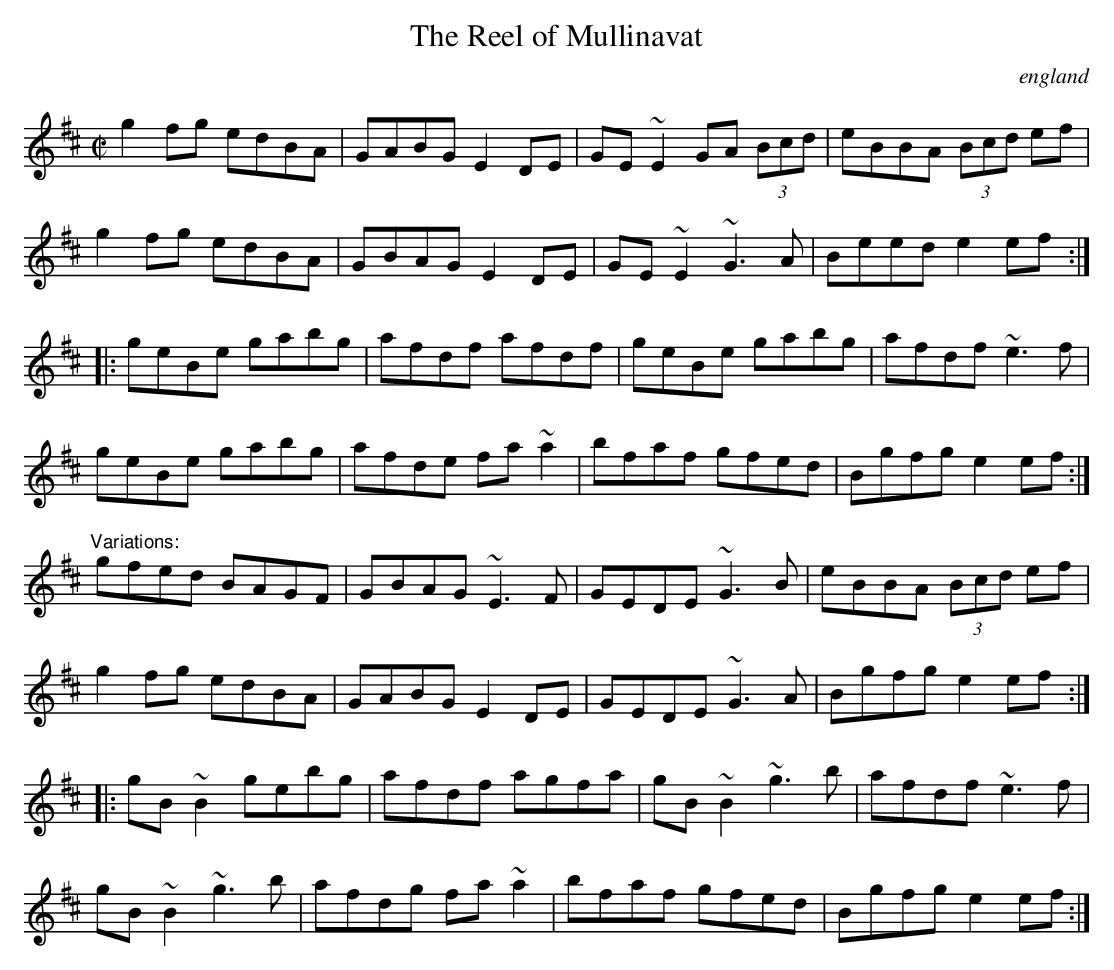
X:1
T:Reel of Mullinavat, The
O:england
M:C|
K:Edor
g2fg edBA|GABG E2DE|GE~E2 GA (3Bcd|eBBA (3Bcd ef|
g2fg edBA|GBAG E2DE|GE~E2 ~G3A|Beed e2ef:|
|:geBe gabg|afdf afdf|geBe gabg|afdf ~e3f|
geBe gabg|afde fa~a2|bfaf gfed|Bgfg e2ef:|
"Variations:"
gfed BAGF|GBAG ~E3F|GEDE ~G3B|eBBA (3Bcd ef|
g2fg edBA|GABG E2DE|GEDE ~G3A|Bgfg e2ef:|
|:gB~B2 gebg|afdf agfa|gB~B2 ~g3b|afdf ~e3f|
gB~B2 ~g3b|afdg fa~a2|bfaf gfed|Bgfg e2ef:|
